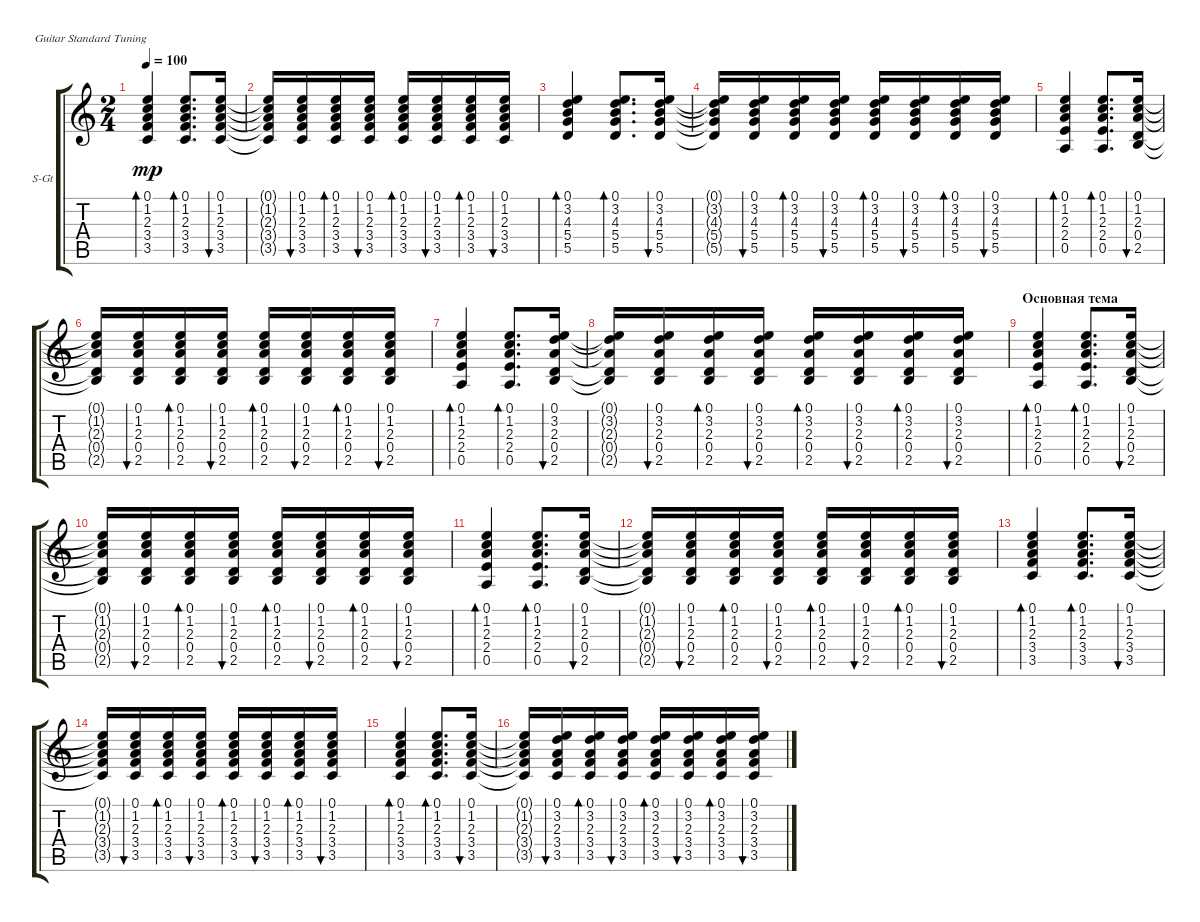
\defaultSystemsLayout 4
\bracketExtendMode groupsimilarinstruments
\firstSystemTrackNameOrientation horizontal
\otherSystemsTrackNameOrientation horizontal
\track ("Steel Guitar" "S-Gt") {instrument acousticguitarsteel}
\staff {score tabs}
\tuning (E4 B3 G3 D3 A2 E2)
\ts (2 4)
\tempo 100
\clef g2
\ks c
(3.5 3.4 2.3 0.1 1.2).4{bd 30 dy mp} (3.5 3.4 2.3 0.1 1.2).8{d bd 30} (3.5 3.4 2.3 0.1 1.2).16{bu 30} |
(3.5{t} 3.4{t} 2.3{t} 0.1{t} 1.2{t}).16 (3.5 3.4 2.3 0.1 1.2).16{bu 30} (3.5 3.4 2.3 0.1 1.2).16{bd 30} (3.5 3.4 2.3 0.1 1.2).16{bu 30} (3.5 3.4 2.3 0.1 1.2).16{bd 30} (3.5 3.4 2.3 0.1 1.2).16{bu 30} (3.5 3.4 2.3 0.1 1.2).16{bd 30} (3.5 3.4 2.3 0.1 1.2).16{bu 30} |
(5.5 5.4 4.3 0.1 3.2).4{bd 30} (5.5 5.4 4.3 0.1 3.2).8{d bd 30} (5.5 5.4 4.3 0.1 3.2).16{bu 30} |
(5.5{t} 5.4{t} 4.3{t} 0.1{t} 3.2{t}).16 (5.5 5.4 4.3 0.1 3.2).16{bu 30} (5.5 5.4 4.3 0.1 3.2).16{bd 30} (5.5 5.4 4.3 0.1 3.2).16{bu 30} (5.5 5.4 4.3 0.1 3.2).16{bd 30} (5.5 5.4 4.3 0.1 3.2).16{bu 30} (5.5 5.4 4.3 0.1 3.2).16{bd 30} (5.5 5.4 4.3 0.1 3.2).16{bu 30} |
(0.5 2.4 2.3 0.1 1.2).4{bd 30} (0.5 2.4 2.3 0.1 1.2).8{d bd 30} (2.5 0.4 2.3 0.1 1.2).16{bu 30} |
(2.5{t} 0.4{t} 2.3{t} 0.1{t} 1.2{t}).16 (2.5 0.4 2.3 0.1 1.2).16{bu 30} (2.5 0.4 2.3 0.1 1.2).16{bd 30} (2.5 0.4 2.3 0.1 1.2).16{bu 30} (2.5 0.4 2.3 0.1 1.2).16{bd 30} (2.5 0.4 2.3 0.1 1.2).16{bu 30} (2.5 0.4 2.3 0.1 1.2).16{bd 30} (2.5 0.4 2.3 0.1 1.2).16{bu 30} |
(0.5 2.4 2.3 0.1 1.2).4{bd 30} (0.5 2.4 2.3 0.1 1.2).8{d bd 30} (2.5 0.4 2.3 0.1 3.2).16{bu 30} |
(2.5{t} 0.4{t} 2.3{t} 0.1{t} 3.2{t}).16 (2.5 0.4 2.3 0.1 3.2).16{bu 30} (2.5 0.4 2.3 0.1 3.2).16{bd 30} (2.5 0.4 2.3 0.1 3.2).16{bu 30} (2.5 0.4 2.3 0.1 3.2).16{bd 30} (2.5 0.4 2.3 0.1 3.2).16{bu 30} (2.5 0.4 2.3 0.1 3.2).16{bd 30} (2.5 0.4 2.3 0.1 3.2).16{bu 30} |
\section ("" "Основная тема")
(0.5 2.4 2.3 0.1 1.2).4{bd 30} (0.5 2.4 2.3 0.1 1.2).8{d bd 30} (2.5 0.4 2.3 0.1 1.2).16{bu 30} |
(2.5{t} 0.4{t} 2.3{t} 0.1{t} 1.2{t}).16 (2.5 0.4 2.3 0.1 1.2).16{bu 30} (2.5 0.4 2.3 0.1 1.2).16{bd 30} (2.5 0.4 2.3 0.1 1.2).16{bu 30} (2.5 0.4 2.3 0.1 1.2).16{bd 30} (2.5 0.4 2.3 0.1 1.2).16{bu 30} (2.5 0.4 2.3 0.1 1.2).16{bd 30} (2.5 0.4 2.3 0.1 1.2).16{bu 30} |
(0.5 2.4 2.3 0.1 1.2).4{bd 30} (0.5 2.4 2.3 0.1 1.2).8{d bd 30} (2.5 0.4 2.3 0.1 1.2).16{bu 30} |
(2.5{t} 0.4{t} 2.3{t} 0.1{t} 1.2{t}).16 (2.5 0.4 2.3 0.1 1.2).16{bu 30} (2.5 0.4 2.3 0.1 1.2).16{bd 30} (2.5 0.4 2.3 0.1 1.2).16{bu 30} (2.5 0.4 2.3 0.1 1.2).16{bd 30} (2.5 0.4 2.3 0.1 1.2).16{bu 30} (2.5 0.4 2.3 0.1 1.2).16{bd 30} (2.5 0.4 2.3 0.1 1.2).16{bu 30} |
(3.5 3.4 2.3 0.1 1.2).4{bd 30} (3.5 3.4 2.3 0.1 1.2).8{d bd 30} (3.5 3.4 2.3 0.1 1.2).16{bu 30} |
(3.5{t} 3.4{t} 2.3{t} 0.1{t} 1.2{t}).16 (3.5 3.4 2.3 0.1 1.2).16{bu 30} (3.5 3.4 2.3 0.1 1.2).16{bd 30} (3.5 3.4 2.3 0.1 1.2).16{bu 30} (3.5 3.4 2.3 0.1 1.2).16{bd 30} (3.5 3.4 2.3 0.1 1.2).16{bu 30} (3.5 3.4 2.3 0.1 1.2).16{bd 30} (3.5 3.4 2.3 0.1 1.2).16{bu 30} |
(3.5 3.4 2.3 0.1 1.2).4{bd 30} (3.5 3.4 2.3 0.1 1.2).8{d bd 30} (3.5 3.4 2.3 0.1 1.2).16{bu 30} |
(3.5{t} 3.4{t} 2.3{t} 0.1{t} 1.2{t}).16 (3.5 3.4 2.3 0.1 3.2).16{bu 30} (3.5 3.4 2.3 0.1 3.2).16{bd 30} (3.5 3.4 2.3 0.1 3.2).16{bu 30} (3.5 3.4 2.3 0.1 3.2).16{bd 30} (3.5 3.4 2.3 0.1 3.2).16{bu 30} (3.5 3.4 2.3 0.1 3.2).16{bd 30} (3.5 3.4 2.3 0.1 3.2).16{bu 30}
